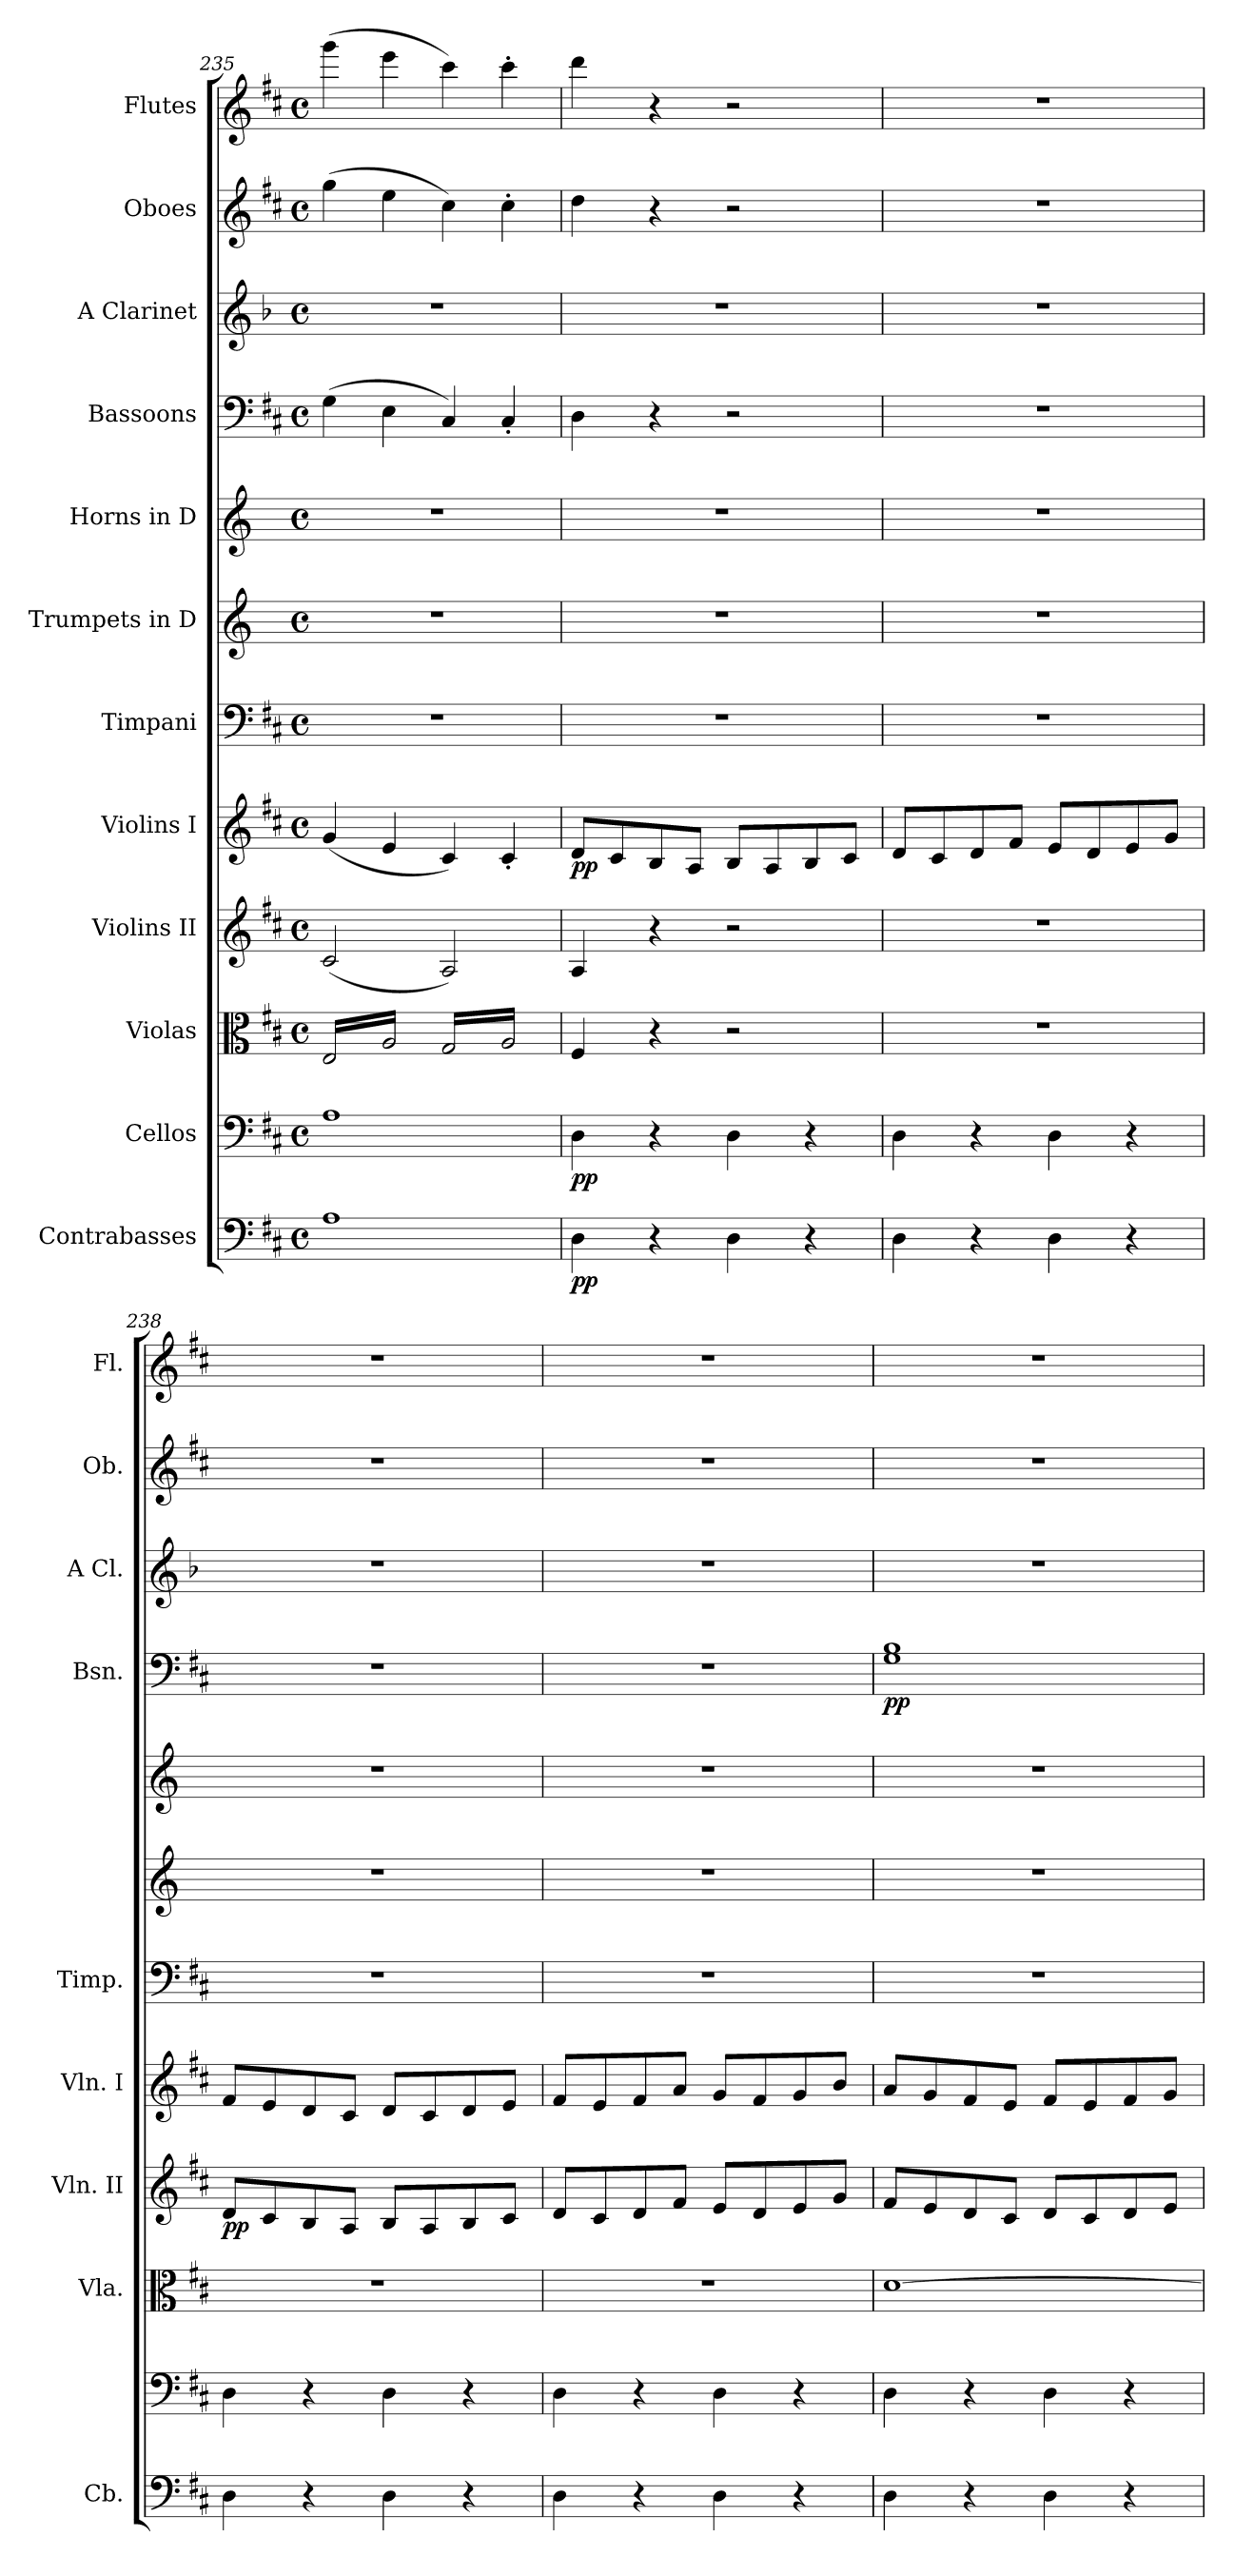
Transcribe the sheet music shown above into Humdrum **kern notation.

**kern	**dynam	**kern	**dynam	**kern	**kern	**dynam	**kern	**dynam	**kern	**kern	**kern	**kern	**dynam	**kern	**kern	**kern
*part12	*part12	*part11	*part11	*part10	*part9	*part9	*part8	*part8	*part7	*part6	*part5	*part4	*part4	*part3	*part2	*part1
*staff12	*staff12	*staff11	*staff11	*staff10	*staff9	*staff9	*staff8	*staff8	*staff7	*staff6	*staff5	*staff4	*staff4	*staff3	*staff2	*staff1
*I"Contrabasses	*	*I"Cellos	*	*I"Violas	*I"Violins II	*	*I"Violins I	*	*I"Timpani	*I"Trumpets in D	*I"Horns in D	*I"Bassoons	*	*I"A Clarinet	*I"Oboes	*I"Flutes
*I'Cb.	*	*	*	*I'Vla.	*I'Vln. II	*	*I'Vln. I	*	*I'Timp.	*	*	*I'Bsn.	*	*I'A Cl.	*I'Ob.	*I'Fl.
*clefF4	*	*clefF4	*	*clefC3	*clefG2	*	*clefG2	*	*clefF4	*clefG2	*clefG2	*clefF4	*	*clefG2	*clefG2	*clefG2
*ITrd7c12	*	*	*	*	*	*	*	*	*	*ITrd-1c-2	*ITrd6c10	*	*	*ITrd2c3	*	*
*k[f#c#]	*	*k[f#c#]	*	*k[f#c#]	*k[f#c#]	*	*k[f#c#]	*	*k[f#c#]	*k[f#c#]	*k[f#c#]	*k[f#c#]	*	*k[f#c#]	*k[f#c#]	*k[f#c#]
*M4/4	*	*M4/4	*	*M4/4	*M4/4	*	*M4/4	*	*M4/4	*M4/4	*M4/4	*M4/4	*	*M4/4	*M4/4	*M4/4
*met(c)	*	*met(c)	*	*met(c)	*met(c)	*	*met(c)	*	*met(c)	*met(c)	*met(c)	*met(c)	*	*met(c)	*met(c)	*met(c)
=235	=235	=235	=235	=235	=235	=235	=235	=235	=235	=235	=235	=235	=235	=235	=235	=235
*	*	*	*	*tremolo	*	*	*	*	*	*	*	*	*	*	*	*
1AA	.	1A	.	16E/LL	(<2c#/	.	(<4g/	.	1r	1r	1r	(>4G\	.	1r	(>4gg\	(>4ggg\
.	.	.	.	16A/	.	.	.	.	.	.	.	.	.	.	.	.
.	.	.	.	16E/	.	.	.	.	.	.	.	.	.	.	.	.
.	.	.	.	16A/	.	.	.	.	.	.	.	.	.	.	.	.
.	.	.	.	16E/	.	.	4e/	.	.	.	.	4E\	.	.	4ee\	4eee\
.	.	.	.	16A/	.	.	.	.	.	.	.	.	.	.	.	.
.	.	.	.	16E/	.	.	.	.	.	.	.	.	.	.	.	.
.	.	.	.	16A/JJ	.	.	.	.	.	.	.	.	.	.	.	.
.	.	.	.	16G/LL	2A/)	.	4c#/)	.	.	.	.	4C#/)	.	.	4cc#\)	4ccc#\)
.	.	.	.	16A/	.	.	.	.	.	.	.	.	.	.	.	.
.	.	.	.	16G/	.	.	.	.	.	.	.	.	.	.	.	.
.	.	.	.	16A/	.	.	.	.	.	.	.	.	.	.	.	.
.	.	.	.	16G/	.	.	4c#'/	.	.	.	.	4C#'/	.	.	4cc#'\	4ccc#'\
.	.	.	.	16A/	.	.	.	.	.	.	.	.	.	.	.	.
.	.	.	.	16G/	.	.	.	.	.	.	.	.	.	.	.	.
.	.	.	.	16A/JJ	.	.	.	.	.	.	.	.	.	.	.	.
*	*	*	*	*Xtremolo	*	*	*	*	*	*	*	*	*	*	*	*
=236	=236	=236	=236	=236	=236	=236	=236	=236	=236	=236	=236	=236	=236	=236	=236	=236
!	!LO:DY:b	!	!LO:DY:b	!	!	!	!	!LO:DY:b	!	!	!	!	!	!	!	!
4DD\	pp	4D\	pp	4F#/	4A/	.	8d/L	pp	1r	1r	1r	4D\	.	1r	4dd\	4ddd\
.	.	.	.	.	.	.	.	.	.	.	.	.	.	.	.	.
.	.	.	.	.	.	.	8c#/	.	.	.	.	.	.	.	.	.
.	.	.	.	.	.	.	.	.	.	.	.	.	.	.	.	.
4r	.	4r	.	4r	4r	.	8B/	.	.	.	.	4r	.	.	4r	4r
.	.	.	.	.	.	.	8A/J	.	.	.	.	.	.	.	.	.
4DD\	.	4D\	.	2r	2r	.	8B/L	.	.	.	.	2r	.	.	2r	2r
.	.	.	.	.	.	.	8A/	.	.	.	.	.	.	.	.	.
4r	.	4r	.	.	.	.	8B/	.	.	.	.	.	.	.	.	.
.	.	.	.	.	.	.	8c#/J	.	.	.	.	.	.	.	.	.
!!LO:LB:g=z
=237	=237	=237	=237	=237	=237	=237	=237	=237	=237	=237	=237	=237	=237	=237	=237	=237
4DD\	.	4D\	.	1r	1r	.	8d/L	.	1r	1r	1r	1r	.	1r	1r	1r
.	.	.	.	.	.	.	8c#/	.	.	.	.	.	.	.	.	.
4r	.	4r	.	.	.	.	8d/	.	.	.	.	.	.	.	.	.
.	.	.	.	.	.	.	8f#/J	.	.	.	.	.	.	.	.	.
4DD\	.	4D\	.	.	.	.	8e/L	.	.	.	.	.	.	.	.	.
.	.	.	.	.	.	.	8d/	.	.	.	.	.	.	.	.	.
4r	.	4r	.	.	.	.	8e/	.	.	.	.	.	.	.	.	.
.	.	.	.	.	.	.	8g/J	.	.	.	.	.	.	.	.	.
=238	=238	=238	=238	=238	=238	=238	=238	=238	=238	=238	=238	=238	=238	=238	=238	=238
!	!	!	!	!	!	!LO:DY:b	!	!	!	!	!	!	!	!	!	!
4DD\	.	4D\	.	1r	8d/L	pp	8f#/L	.	1r	1r	1r	1r	.	1r	1r	1r
.	.	.	.	.	8c#/	.	8e/	.	.	.	.	.	.	.	.	.
4r	.	4r	.	.	8B/	.	8d/	.	.	.	.	.	.	.	.	.
.	.	.	.	.	8A/J	.	8c#/J	.	.	.	.	.	.	.	.	.
4DD\	.	4D\	.	.	8B/L	.	8d/L	.	.	.	.	.	.	.	.	.
.	.	.	.	.	8A/	.	8c#/	.	.	.	.	.	.	.	.	.
4r	.	4r	.	.	8B/	.	8d/	.	.	.	.	.	.	.	.	.
.	.	.	.	.	8c#/J	.	8e/J	.	.	.	.	.	.	.	.	.
=239	=239	=239	=239	=239	=239	=239	=239	=239	=239	=239	=239	=239	=239	=239	=239	=239
4DD\	.	4D\	.	1r	8d/L	.	8f#/L	.	1r	1r	1r	1r	.	1r	1r	1r
.	.	.	.	.	8c#/	.	8e/	.	.	.	.	.	.	.	.	.
4r	.	4r	.	.	8d/	.	8f#/	.	.	.	.	.	.	.	.	.
.	.	.	.	.	8f#/J	.	8a/J	.	.	.	.	.	.	.	.	.
4DD\	.	4D\	.	.	8e/L	.	8g/L	.	.	.	.	.	.	.	.	.
.	.	.	.	.	8d/	.	8f#/	.	.	.	.	.	.	.	.	.
4r	.	4r	.	.	8e/	.	8g/	.	.	.	.	.	.	.	.	.
.	.	.	.	.	8g/J	.	8b/J	.	.	.	.	.	.	.	.	.
=240	=240	=240	=240	=240	=240	=240	=240	=240	=240	=240	=240	=240	=240	=240	=240	=240
!	!	!	!	!	!	!	!	!	!	!	!	!	!LO:DY:b	!	!	!
4DD\	.	4D\	.	[1d	8f#/L	.	8a/L	.	1r	1r	1r	1G 1B	pp	1r	1r	1r
.	.	.	.	.	8e/	.	8g/	.	.	.	.	.	.	.	.	.
4r	.	4r	.	.	8d/	.	8f#/	.	.	.	.	.	.	.	.	.
.	.	.	.	.	8c#/J	.	8e/J	.	.	.	.	.	.	.	.	.
4DD\	.	4D\	.	.	8d/L	.	8f#/L	.	.	.	.	.	.	.	.	.
.	.	.	.	.	8c#/	.	8e/	.	.	.	.	.	.	.	.	.
4r	.	4r	.	.	8d/	.	8f#/	.	.	.	.	.	.	.	.	.
.	.	.	.	.	8e/J	.	8g/J	.	.	.	.	.	.	.	.	.
=	=	=	=	=	=	=	=	=	=	=	=	=	=	=	=	=
*-	*-	*-	*-	*-	*-	*-	*-	*-	*-	*-	*-	*-	*-	*-	*-	*-
